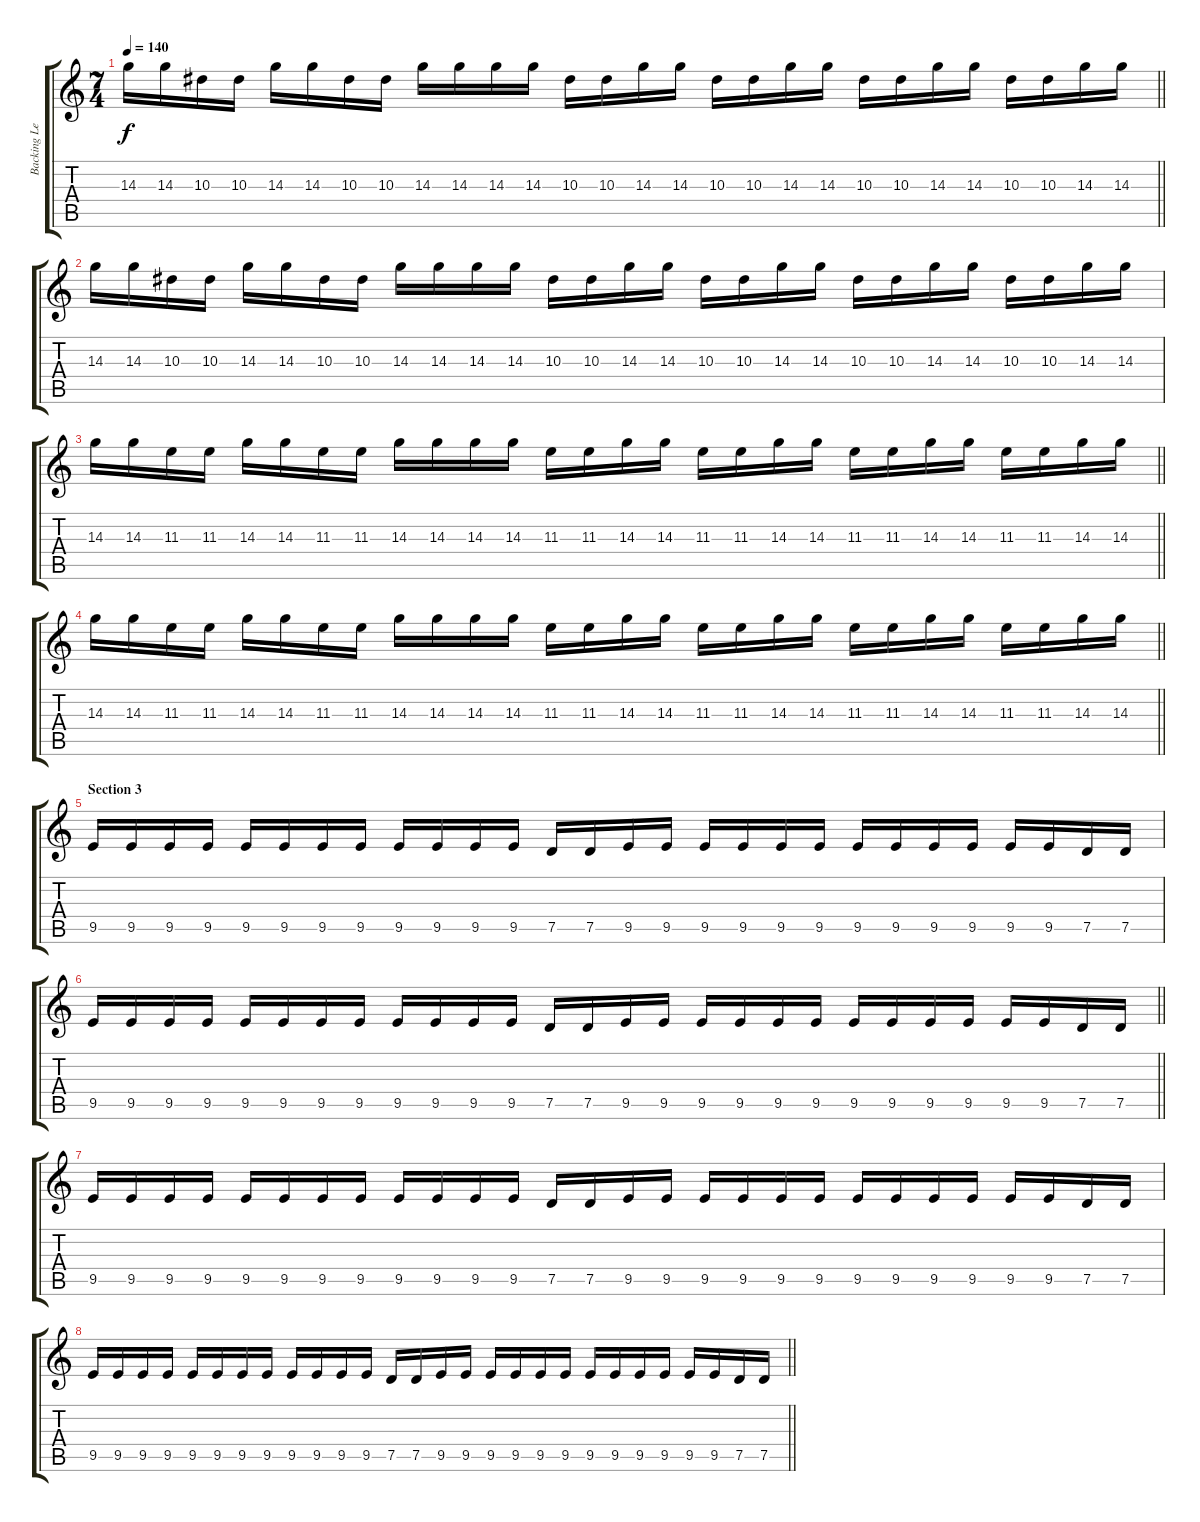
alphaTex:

\track ("Backing Lead" "Backing Le") {instrument distortionguitar}
\staff {score tabs}
\tuning (D4 A3 F3 C3 G2 C2) {hide}
\ts (7 4)
\tempo 140
\clef g2
\barLineRight lightlight
\ks c
14.3.16{dy f} 14.3.16 10.3.16 10.3.16 14.3.16 14.3.16 10.3.16 10.3.16 14.3.16 14.3.16 14.3.16 14.3.16 10.3.16 10.3.16 14.3.16 14.3.16 10.3.16 10.3.16 14.3.16 14.3.16 10.3.16 10.3.16 14.3.16 14.3.16 10.3.16 10.3.16 14.3.16 14.3.16 |
14.3.16 14.3.16 10.3.16 10.3.16 14.3.16 14.3.16 10.3.16 10.3.16 14.3.16 14.3.16 14.3.16 14.3.16 10.3.16 10.3.16 14.3.16 14.3.16 10.3.16 10.3.16 14.3.16 14.3.16 10.3.16 10.3.16 14.3.16 14.3.16 10.3.16 10.3.16 14.3.16 14.3.16 |
\barLineRight lightlight
14.3.16 14.3.16 11.3.16 11.3.16 14.3.16 14.3.16 11.3.16 11.3.16 14.3.16 14.3.16 14.3.16 14.3.16 11.3.16 11.3.16 14.3.16 14.3.16 11.3.16 11.3.16 14.3.16 14.3.16 11.3.16 11.3.16 14.3.16 14.3.16 11.3.16 11.3.16 14.3.16 14.3.16 |
\barLineRight lightlight
14.3.16 14.3.16 11.3.16 11.3.16 14.3.16 14.3.16 11.3.16 11.3.16 14.3.16 14.3.16 14.3.16 14.3.16 11.3.16 11.3.16 14.3.16 14.3.16 11.3.16 11.3.16 14.3.16 14.3.16 11.3.16 11.3.16 14.3.16 14.3.16 11.3.16 11.3.16 14.3.16 14.3.16 |
\section ("" "Section 3")
9.5.16 9.5.16 9.5.16 9.5.16 9.5.16 9.5.16 9.5.16 9.5.16 9.5.16 9.5.16 9.5.16 9.5.16 7.5.16 7.5.16 9.5.16 9.5.16 9.5.16 9.5.16 9.5.16 9.5.16 9.5.16 9.5.16 9.5.16 9.5.16 9.5.16 9.5.16 7.5.16 7.5.16 |
\barLineRight lightlight
9.5.16 9.5.16 9.5.16 9.5.16 9.5.16 9.5.16 9.5.16 9.5.16 9.5.16 9.5.16 9.5.16 9.5.16 7.5.16 7.5.16 9.5.16 9.5.16 9.5.16 9.5.16 9.5.16 9.5.16 9.5.16 9.5.16 9.5.16 9.5.16 9.5.16 9.5.16 7.5.16 7.5.16 |
9.5.16 9.5.16 9.5.16 9.5.16 9.5.16 9.5.16 9.5.16 9.5.16 9.5.16 9.5.16 9.5.16 9.5.16 7.5.16 7.5.16 9.5.16 9.5.16 9.5.16 9.5.16 9.5.16 9.5.16 9.5.16 9.5.16 9.5.16 9.5.16 9.5.16 9.5.16 7.5.16 7.5.16 |
\barLineRight lightlight
9.5.16 9.5.16 9.5.16 9.5.16 9.5.16 9.5.16 9.5.16 9.5.16 9.5.16 9.5.16 9.5.16 9.5.16 7.5.16 7.5.16 9.5.16 9.5.16 9.5.16 9.5.16 9.5.16 9.5.16 9.5.16 9.5.16 9.5.16 9.5.16 9.5.16 9.5.16 7.5.16 7.5.16
